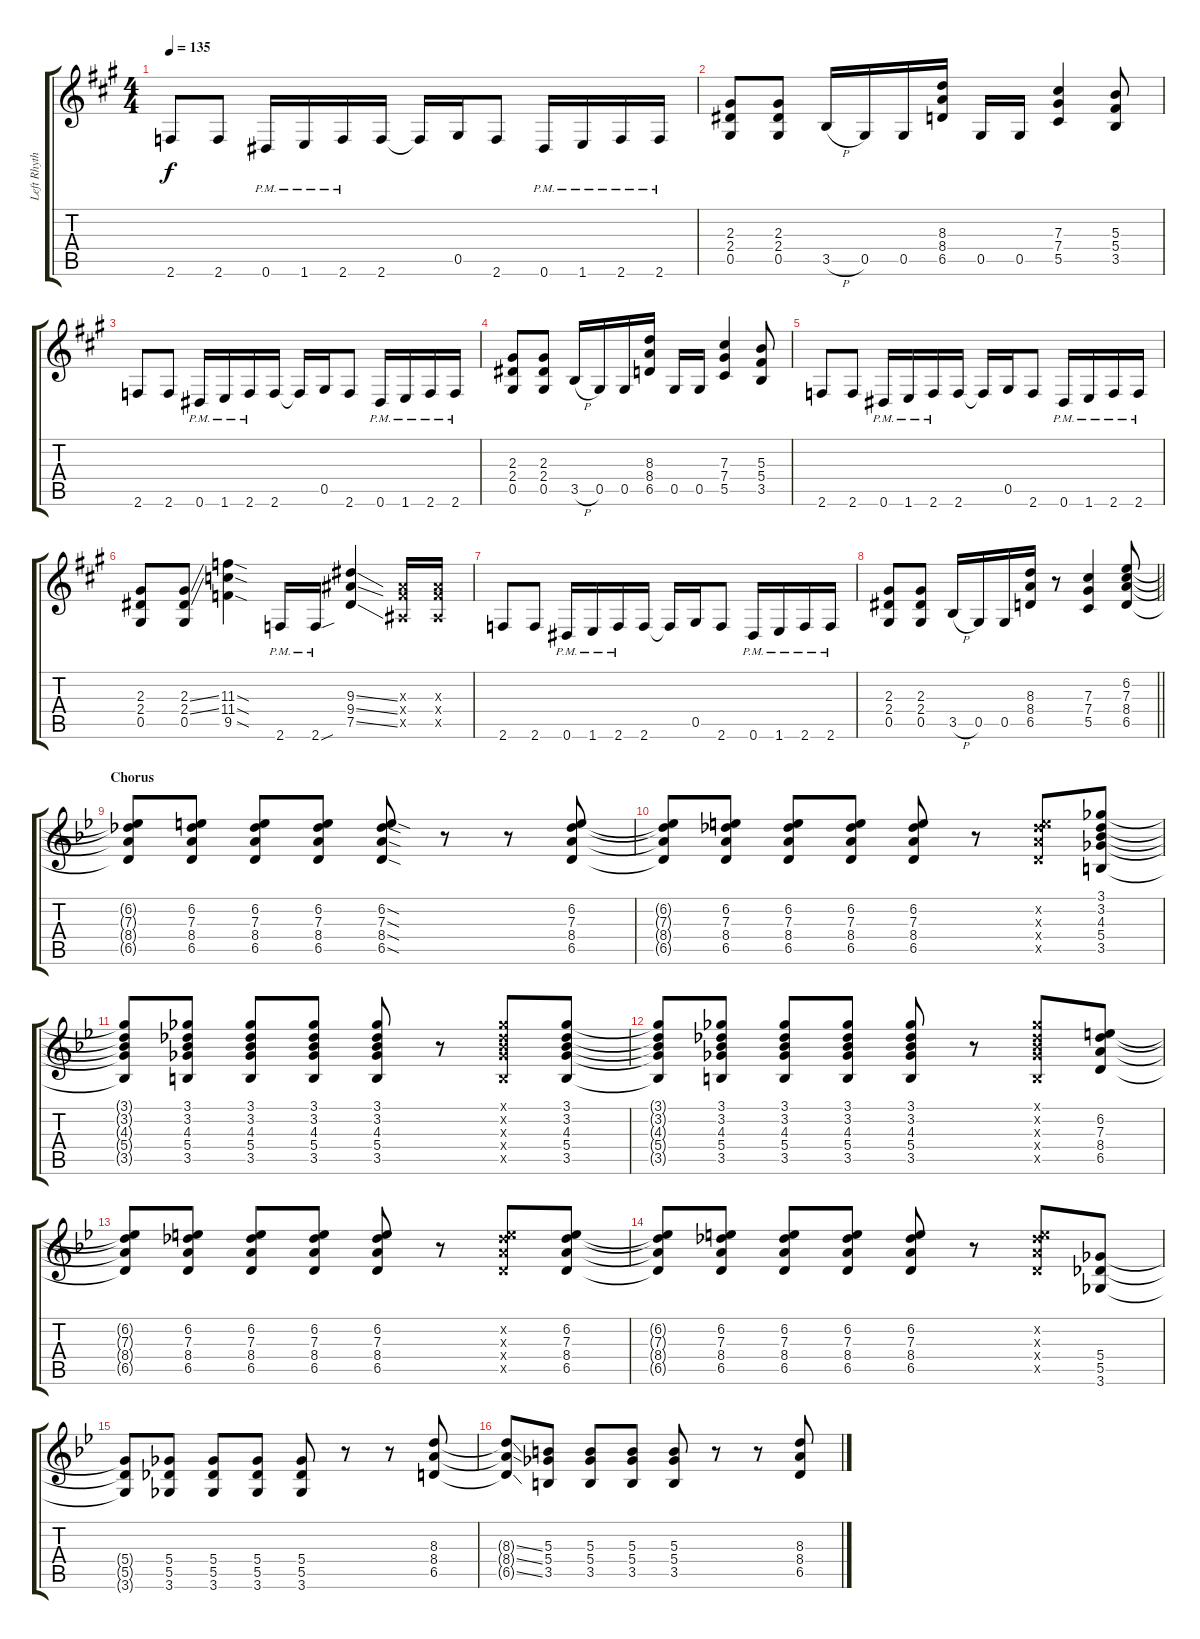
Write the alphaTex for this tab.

\track ("Left Rhythm" "Left Rhyth") {instrument distortionguitar}
\staff {score tabs}
\tuning (Eb4 Bb3 Gb3 Db3 Ab2 Eb2) {hide}
\ts (4 4)
\tempo 135
\clef g2
\ks f#minor
2.6.8{dy f} 2.6.8 0.6{pm}.16 1.6{pm}.16 2.6{pm}.16 2.6.16 2.6{t}.16 0.5.16 2.6.8 0.6{pm}.16 1.6{pm}.16 2.6{pm}.16 2.6{pm}.16 |
(2.3 2.4 0.5).8 (2.3 2.4 0.5).8 3.5{h}.16 0.5.16 0.5.16 (8.3 8.4 6.5).16 0.5.16 0.5.16 (7.3 7.4 5.5).4 (5.3 5.4 3.5).8 |
2.6.8 2.6.8 0.6{pm}.16 1.6{pm}.16 2.6{pm}.16 2.6.16 2.6{t}.16 0.5.16 2.6.8 0.6{pm}.16 1.6{pm}.16 2.6{pm}.16 2.6{pm}.16 |
(2.3 2.4 0.5).8 (2.3 2.4 0.5).8 3.5{h}.16 0.5.16 0.5.16 (8.3 8.4 6.5).16 0.5.16 0.5.16 (7.3 7.4 5.5).4 (5.3 5.4 3.5).8 |
2.6.8 2.6.8 0.6{pm}.16 1.6{pm}.16 2.6{pm}.16 2.6.16 2.6{t}.16 0.5.16 2.6.8 0.6{pm}.16 1.6{pm}.16 2.6{pm}.16 2.6{pm}.16 |
(2.3 2.4 0.5).8 (2.3{ss} 2.4{ss} 0.5).8 (11.3{sod} 11.4{sod} 9.5{sod}).4 2.6{pm}.16 2.6{sou pm}.16 (9.3{ss} 9.4{ss} 7.5{ss}).4 (4.3{x} 4.4{x} 2.5{x}).16 (4.3{x} 4.4{x} 2.5{x}).16 |
2.6.8 2.6.8 0.6{pm}.16 1.6{pm}.16 2.6{pm}.16 2.6.16 2.6{t}.16 0.5.16 2.6.8 0.6{pm}.16 1.6{pm}.16 2.6{pm}.16 2.6{pm}.16 |
\barLineRight lightlight
(2.3 2.4 0.5).8 (2.3 2.4 0.5).8 3.5{h}.16 0.5.16 0.5.16 (8.3 8.4 6.5).16 r.8 (7.3 7.4 5.5).4 (6.2 7.3 8.4 6.5).8 |
\section ("" "Chorus")
\ks gminor
(6.2{t} 7.3{t} 8.4{t} 6.5{t}).8 (6.2 7.3 8.4 6.5).8 (6.2 7.3 8.4 6.5).8 (6.2 7.3 8.4 6.5).8 (6.2{sod} 7.3{sod} 8.4{sod} 6.5{sod}).8 r.8 r.8 (6.2 7.3 8.4 6.5).8 |
(6.2{t} 7.3{t} 8.4{t} 6.5{t}).8 (6.2 7.3 8.4 6.5).8 (6.2 7.3 8.4 6.5).8 (6.2 7.3 8.4 6.5).8 (6.2 7.3 8.4 6.5).8 r.8 (6.2{x} 7.3{x} 8.4{x} 6.5{x}).8 (3.1 3.2 4.3 5.4 3.5).8 |
(3.1{t} 3.2{t} 4.3{t} 5.4{t} 3.5{t}).8 (3.1 3.2 4.3 5.4 3.5).8 (3.1 3.2 4.3 5.4 3.5).8 (3.1 3.2 4.3 5.4 3.5).8 (3.1 3.2 4.3 5.4 3.5).8 r.8 (3.1{x} 3.2{x} 4.3{x} 5.4{x} 3.5{x}).8 (3.1 3.2 4.3 5.4 3.5).8 |
(3.1{t} 3.2{t} 4.3{t} 5.4{t} 3.5{t}).8 (3.1 3.2 4.3 5.4 3.5).8 (3.1 3.2 4.3 5.4 3.5).8 (3.1 3.2 4.3 5.4 3.5).8 (3.1 3.2 4.3 5.4 3.5).8 r.8 (3.1{x} 3.2{x} 4.3{x} 5.4{x} 3.5{x}).8 (6.2 7.3 8.4 6.5).8 |
(6.2{t} 7.3{t} 8.4{t} 6.5{t}).8 (6.2 7.3 8.4 6.5).8 (6.2 7.3 8.4 6.5).8 (6.2 7.3 8.4 6.5).8 (6.2 7.3 8.4 6.5).8 r.8 (6.2{x} 7.3{x} 8.4{x} 6.5{x}).8 (6.2 7.3 8.4 6.5).8 |
(6.2{t} 7.3{t} 8.4{t} 6.5{t}).8 (6.2 7.3 8.4 6.5).8 (6.2 7.3 8.4 6.5).8 (6.2 7.3 8.4 6.5).8 (6.2 7.3 8.4 6.5).8 r.8 (6.2{x} 7.3{x} 8.4{x} 6.5{x}).8 (5.4 5.5 3.6).8 |
(5.4{t} 5.5{t} 3.6{t}).8 (5.4 5.5 3.6).8 (5.4 5.5 3.6).8 (5.4 5.5 3.6).8 (5.4 5.5 3.6).8 r.8 r.8 (8.3 8.4 6.5).8 |
(8.3{ss t} 8.4{ss t} 6.5{ss t}).8 (5.3 5.4 3.5).8 (5.3 5.4 3.5).8 (5.3 5.4 3.5).8 (5.3 5.4 3.5).8 r.8 r.8 (8.3 8.4 6.5).8
